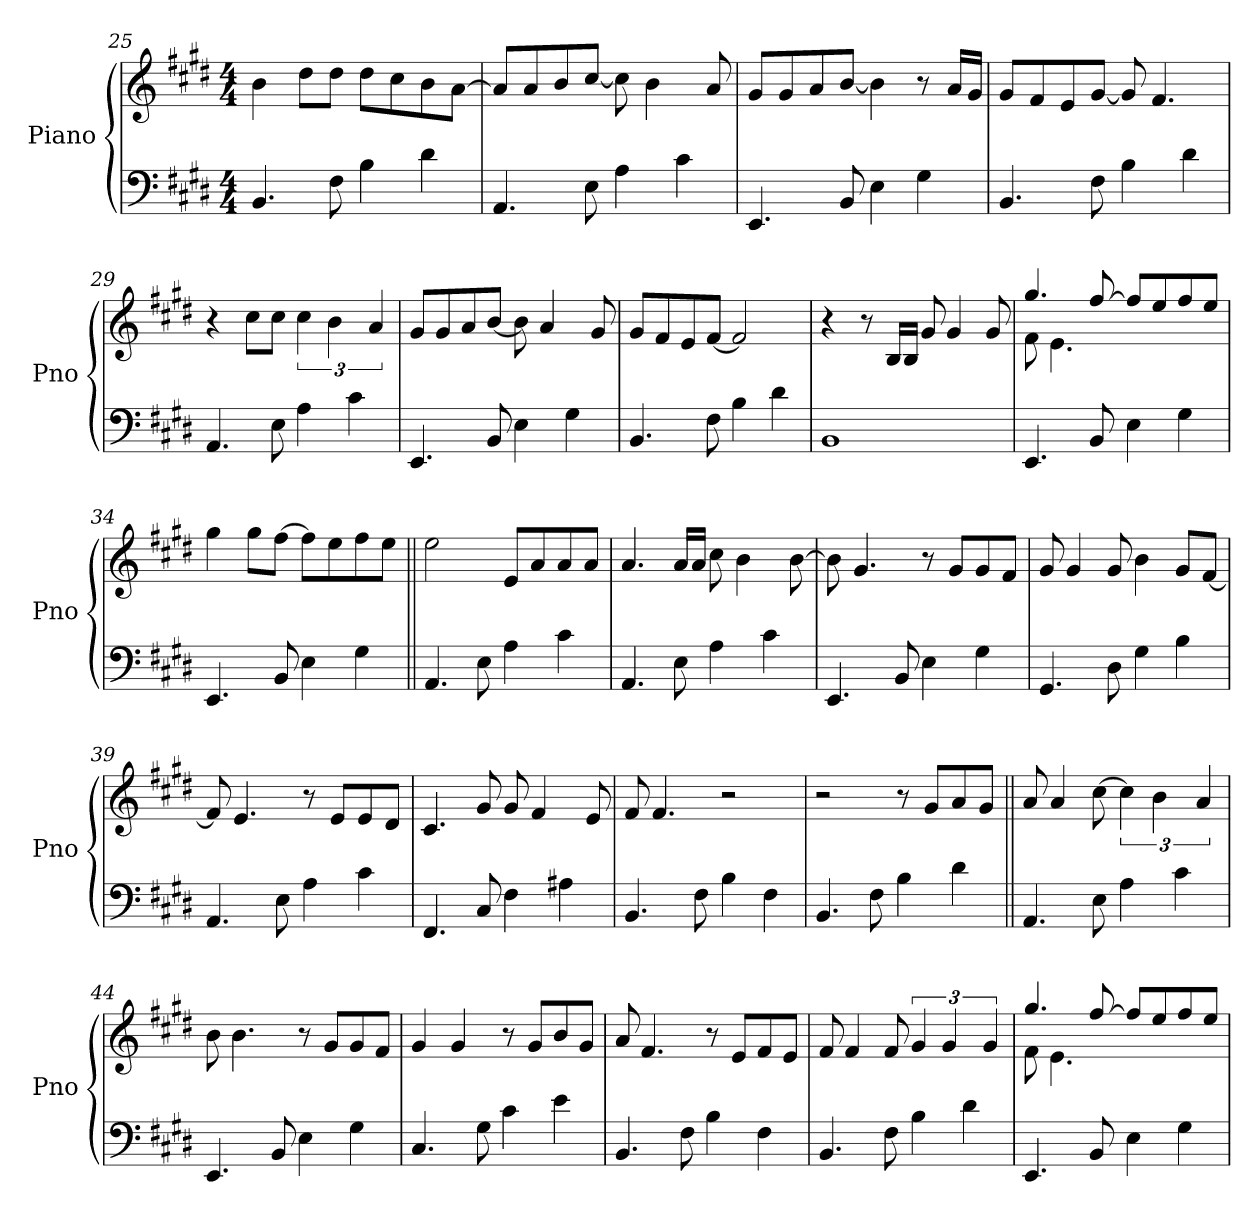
**kern	**kern
*part1	*part1
*staff2	*staff1
*I"Piano	*
*I'Pno	*
!!LO:LB:g=z
*clefF4	*clefG2
*k[f#c#g#d#]	*k[f#c#g#d#]
*M4/4	*M4/4
=25	=25
4.BB/	4b\
.	8dd#\L
8F#\	8dd#\J
4B\	8dd#\L
.	8cc#\
4d#\	8b\
.	[8a\J
=26	=26
4.AA/	8a/L]
.	8a/
.	8b/
8E\	[8cc#/J
4A\	8cc#\]
.	4b\
4c#\	.
.	8a/
=27	=27
4.EE/	8g#/L
.	8g#/
.	8a/
8BB/	[8b/J
4E\	4b\]
4G#\	8r
.	16a/LL
.	16g#/JJ
=28	=28
4.BB/	8g#/L
.	8f#/
.	8e/
8F#\	[8g#/J
4B\	8g#/]
.	4.f#/
4d#\	.
!!LO:LB:g=z
=29	=29
4.AA/	4r
.	8cc#\L
8E\	8cc#\J
4A\	6cc#\
.	6b\
4c#\	.
.	6a/
=30	=30
4.EE/	8g#/L
.	8g#/
.	8a/
8BB/	[8b/J
4E\	8b\]
.	4a/
4G#\	.
.	8g#/
=31	=31
4.BB/	8g#/L
.	8f#/
.	8e/
8F#\	[8f#/J
4B\	2f#/]
4d#\	.
!!LO:LB:g=z
=32	=32
1BB	4r
.	8r
.	16B/LL
.	16B/JJ
.	8g#/
.	4g#/
.	8g#/
=33	=33
*	*^
4.EE/	4.gg#/	8f#\
.	.	4.e\
8BB/	[8ff#/	.
4E\	8ff#/L]	2ryy
.	8ee/	.
4G#\	8ff#/	.
.	8ee/J	.
*	*v	*v
=34	=34
4.EE/	4gg#\
.	8gg#\L
8BB/	[8ff#\J
4E\	8ff#\L]
.	8ee\
4G#\	8ff#\
.	8ee\J
=35||	=35||
4.AA/	2ee\
8E\	.
4A\	8e/L
.	8a/
4c#\	8a/
.	8a/J
!!LO:LB:g=z
=36	=36
4.AA/	4.a/
8E\	16a/LL
.	16a/JJ
4A\	8cc#\
.	4b\
4c#\	.
.	[8b\
=37	=37
4.EE/	8b\]
.	4.g#/
8BB/	.
4E\	8r
.	8g#/L
4G#\	8g#/
.	8f#/J
=38	=38
4.GG#/	8g#/
.	4g#/
8D#\	8g#/
4G#\	4b\
4B\	8g#/L
.	[8f#/J
=39	=39
4.AA/	8f#/]
.	4.e/
8E\	.
4A\	8r
.	8e/L
4c#\	8e/
.	8d#/J
!!LO:LB:g=z
=40	=40
4.FF#/	4.c#/
8C#/	8g#/
4F#\	8g#/
.	4f#/
4A#X\	.
.	8e/
=41	=41
4.BB/	8f#/
.	4.f#/
8F#\	.
4B\	2r
4F#\	.
=42	=42
4.BB/	2r
8F#\	.
4B\	8r
.	8g#/L
4d#\	8a/
.	8g#/J
=43||	=43||
4.AA/	8a/
.	4a/
8E\	[8cc#\
4A\	6cc#\]
.	6b\
4c#\	.
.	6a/
!!LO:PB:g=z
=44	=44
4.EE/	8b\
.	4.b\
8BB/	.
4E\	8r
.	8g#/L
4G#\	8g#/
.	8f#/J
=45	=45
4.C#/	4g#/
.	4g#/
8G#\	.
4c#\	8r
.	8g#/L
4e\	8b/
.	8g#/J
=46	=46
4.BB/	8a/
.	4.f#/
8F#\	.
4B\	8r
.	8e/L
4F#\	8f#/
.	8e/J
=47	=47
4.BB/	8f#/
.	4f#/
8F#\	8f#/
4B\	6g#/
.	6g#/
4d#\	.
.	6g#/
!!LO:LB:g=z
=48	=48
*	*^
4.EE/	4.gg#/	8f#\
.	.	4.e\
8BB/	[8ff#/	.
4E\	8ff#/L]	2ryy
.	8ee/	.
4G#\	8ff#/	.
.	8ee/J	.
*	*v	*v
=	=
*-	*-
